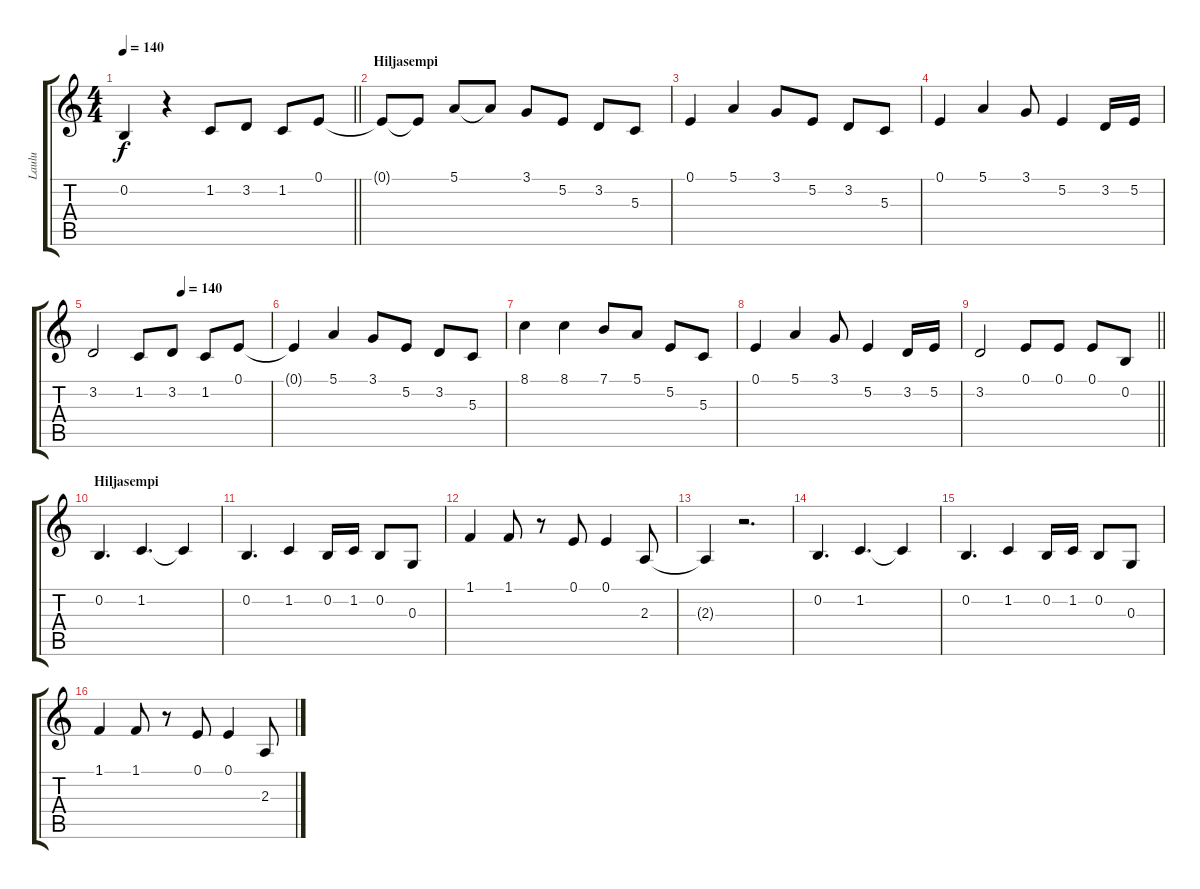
\track ("Laulu" "Laulu") {instrument lead6voice}
\staff {score tabs}
\tuning (E4 B3 G3 D3 A2 E2) {hide}
\ts (4 4)
\tempo 140
\clef g2
\barLineRight lightlight
\ks c
0.2.4{dy f} r.4 1.2.8 3.2.8 1.2.8 0.1.8 |
\section ("" "Hiljasempi")
0.1{t}.8 0.1{t}.8 5.1.8 5.1{t}.8 3.1.8 5.2.8 3.2.8 5.3.8 |
0.1.4 5.1.4 3.1.8 5.2.8 3.2.8 5.3.8 |
0.1.4 5.1.4 3.1.8 5.2.4 3.2.16 5.2.16 |
\tempo (140 0.5)
3.2.2 1.2.8 3.2.8 1.2.8 0.1.8 |
0.1{t}.4 5.1.4 3.1.8 5.2.8 3.2.8 5.3.8 |
8.1.4 8.1.4 7.1.8 5.1.8 5.2.8 5.3.8 |
0.1.4 5.1.4 3.1.8 5.2.4 3.2.16 5.2.16 |
\barLineRight lightlight
3.2.2 0.1.8 0.1.8 0.1.8 0.2.8 |
\section ("" "Hiljasempi ")
0.2.4{d} 1.2.4{d} 1.2{t}.4 |
0.2.4{d} 1.2.4 0.2.16 1.2.16 0.2.8 0.3.8 |
1.1.4 1.1.8 r.8 0.1.8 0.1.4 2.3.8 |
2.3{t}.4 r.2{d} |
0.2.4{d} 1.2.4{d} 1.2{t}.4 |
0.2.4{d} 1.2.4 0.2.16 1.2.16 0.2.8 0.3.8 |
1.1.4 1.1.8 r.8 0.1.8 0.1.4 2.3.8
